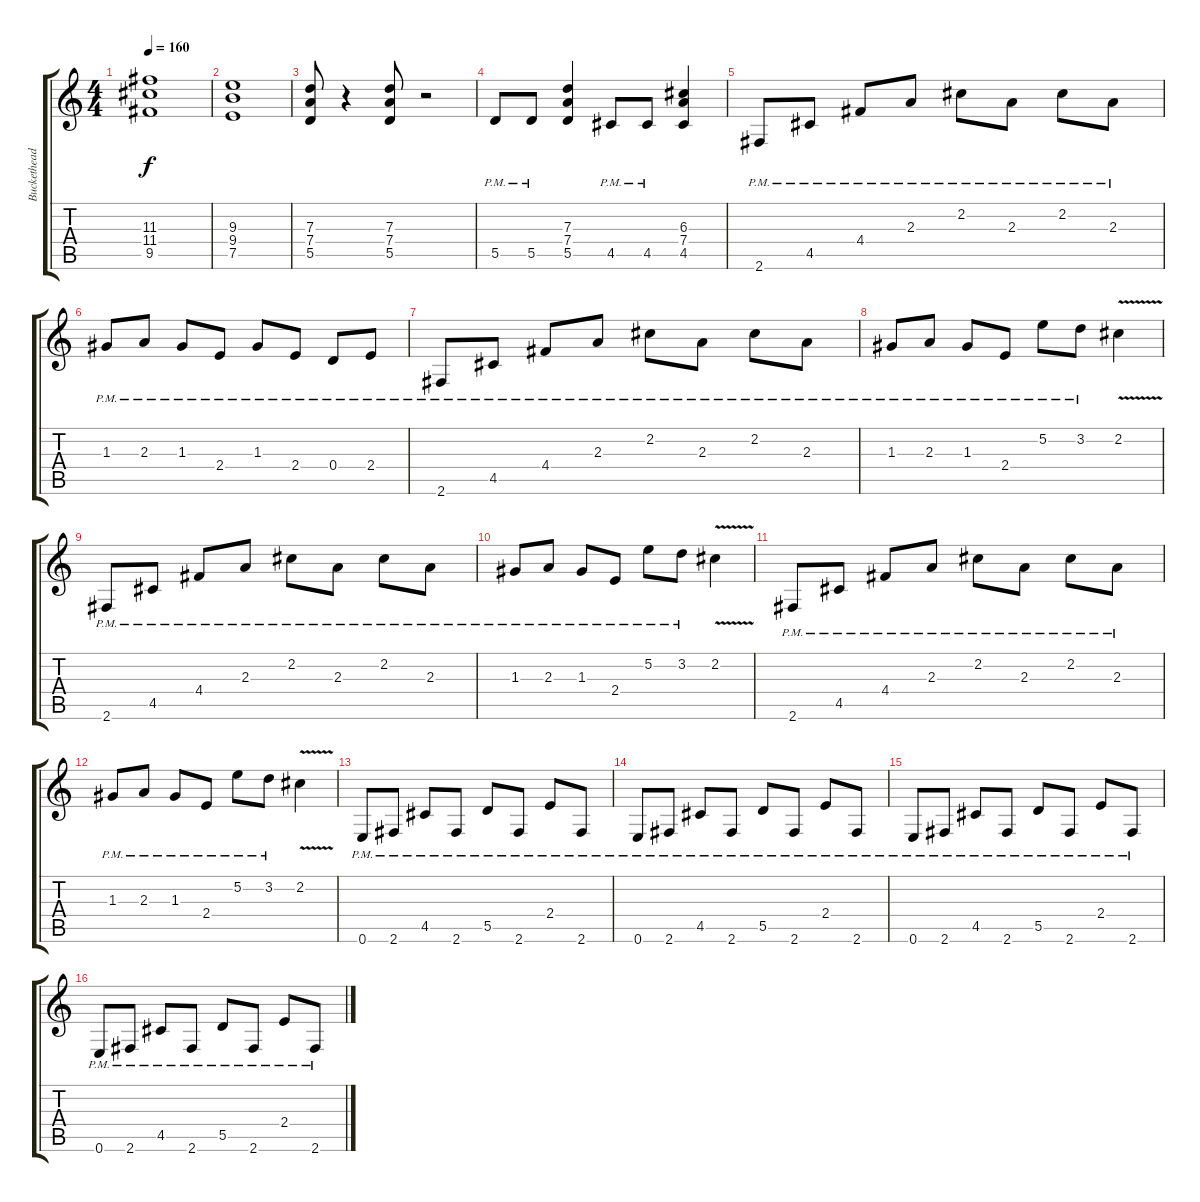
\track ("Buckethead" "Buckethead") {instrument electricguitarclean}
\staff {score tabs}
\tuning (E4 B3 G3 D3 A2 E2) {hide}
\ts (4 4)
\tempo 160
\clef g2
\ks c
(11.3 11.4 9.5).1{dy f} |
(9.3 9.4 7.5).1 |
(7.3 7.4 5.5).8 r.4 (7.3 7.4 5.5).8 r.2 |
5.5{pm}.8 5.5{pm}.8 (7.3 7.4 5.5).4 4.5{pm}.8 4.5{pm}.8 (6.3 7.4 4.5).4 |
2.6{pm}.8 4.5{pm}.8 4.4{pm}.8 2.3{pm}.8 2.2{pm}.8 2.3{pm}.8 2.2{pm}.8 2.3{pm}.8 |
1.3{pm}.8 2.3{pm}.8 1.3{pm}.8 2.4{pm}.8 1.3{pm}.8 2.4{pm}.8 0.4{pm}.8 2.4{pm}.8 |
2.6{pm}.8 4.5{pm}.8 4.4{pm}.8 2.3{pm}.8 2.2{pm}.8 2.3{pm}.8 2.2{pm}.8 2.3{pm}.8 |
1.3{pm}.8 2.3{pm}.8 1.3{pm}.8 2.4{pm}.8 5.2{pm}.8 3.2{pm}.8 2.2{v}.4 |
2.6{pm}.8 4.5{pm}.8 4.4{pm}.8 2.3{pm}.8 2.2{pm}.8 2.3{pm}.8 2.2{pm}.8 2.3{pm}.8 |
1.3{pm}.8 2.3{pm}.8 1.3{pm}.8 2.4{pm}.8 5.2{pm}.8 3.2{pm}.8 2.2{v}.4 |
2.6{pm}.8 4.5{pm}.8 4.4{pm}.8 2.3{pm}.8 2.2{pm}.8 2.3{pm}.8 2.2{pm}.8 2.3{pm}.8 |
1.3{pm}.8 2.3{pm}.8 1.3{pm}.8 2.4{pm}.8 5.2{pm}.8 3.2{pm}.8 2.2{v}.4 |
0.6{pm}.8 2.6{pm}.8 4.5{pm}.8 2.6{pm}.8 5.5{pm}.8 2.6{pm}.8 2.4{pm}.8 2.6{pm}.8 |
0.6{pm}.8 2.6{pm}.8 4.5{pm}.8 2.6{pm}.8 5.5{pm}.8 2.6{pm}.8 2.4{pm}.8 2.6{pm}.8 |
0.6{pm}.8 2.6{pm}.8 4.5{pm}.8 2.6{pm}.8 5.5{pm}.8 2.6{pm}.8 2.4{pm}.8 2.6{pm}.8 |
0.6{pm}.8 2.6{pm}.8 4.5{pm}.8 2.6{pm}.8 5.5{pm}.8 2.6{pm}.8 2.4{pm}.8 2.6{pm}.8
